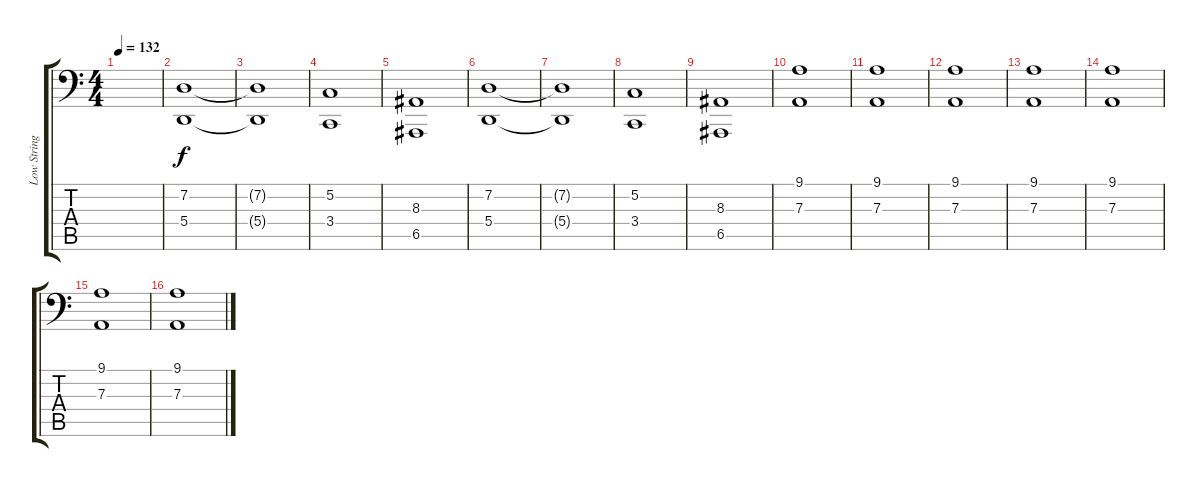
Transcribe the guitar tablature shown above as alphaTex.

\track ("Low Strings" "Low String") {instrument stringensemble1}
\staff {score tabs}
\tuning (C3 G2 D2 A1 E1 B0) {hide}
\ts (4 4)
\tempo 132
\clef f4
\ks c
|
(7.2 5.4).1 |
(7.2{t} 5.4{t}).1 |
(5.2 3.4).1 |
(8.3 6.5).1 |
(7.2 5.4).1 |
(7.2{t} 5.4{t}).1 |
(5.2 3.4).1 |
(8.3 6.5).1 |
(9.1 7.3).1 |
(9.1 7.3).1 |
(9.1 7.3).1 |
(9.1 7.3).1 |
(9.1 7.3).1 |
(9.1 7.3).1 |
(9.1 7.3).1
